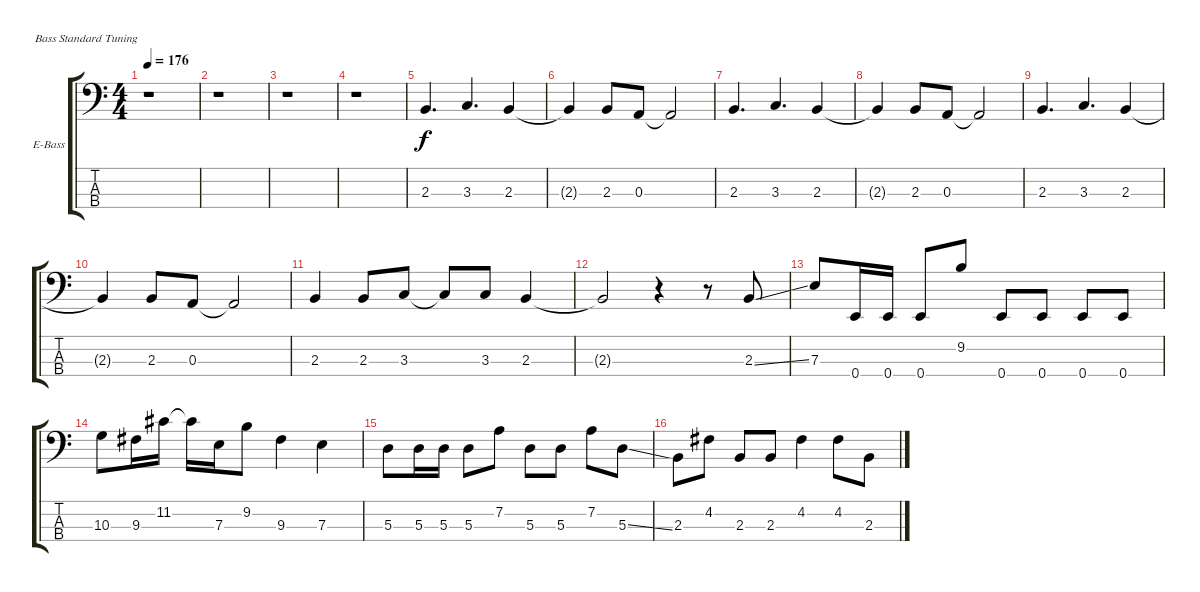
\bracketExtendMode groupsimilarinstruments
\firstSystemTrackNameOrientation horizontal
\otherSystemsTrackNameOrientation horizontal
\track ("Bass" "E-Bass") {instrument electricbassfinger}
\staff {score tabs}
\tuning (G2 D2 A1 E1)
\ts (4 4)
\tempo 176
\clef f4
\ks c
r.1{dy f} |
r.1 |
r.1 |
r.1 |
2.3.4{d} 3.3.4{d} 2.3.4 |
2.3{t}.4 2.3.8 0.3.8 0.3{t}.2 |
2.3.4{d} 3.3.4{d} 2.3.4 |
2.3{t}.4 2.3.8 0.3.8 0.3{t}.2 |
2.3.4{d} 3.3.4{d} 2.3.4 |
2.3{t}.4 2.3.8 0.3.8 0.3{t}.2 |
2.3.4 2.3.8 3.3.8 3.3{t}.8 3.3.8 2.3.4 |
2.3{t}.2 r.4 r.8 2.3{ss}.8 |
7.3.8 0.4.16 0.4.16 0.4.8 9.2.8 0.4.8 0.4.8 0.4.8 0.4.8 |
10.3.8 9.3.16 11.2.16 11.2{t}.16 7.3.16 9.2.8 9.3.4 7.3.4 |
5.3.8 5.3.16 5.3.16 5.3.8 7.2.8 5.3.8 5.3.8 7.2.8 5.3{ss}.8 |
2.3.8 4.2.8 2.3.8 2.3.8 4.2.4 4.2.8 2.3.8
